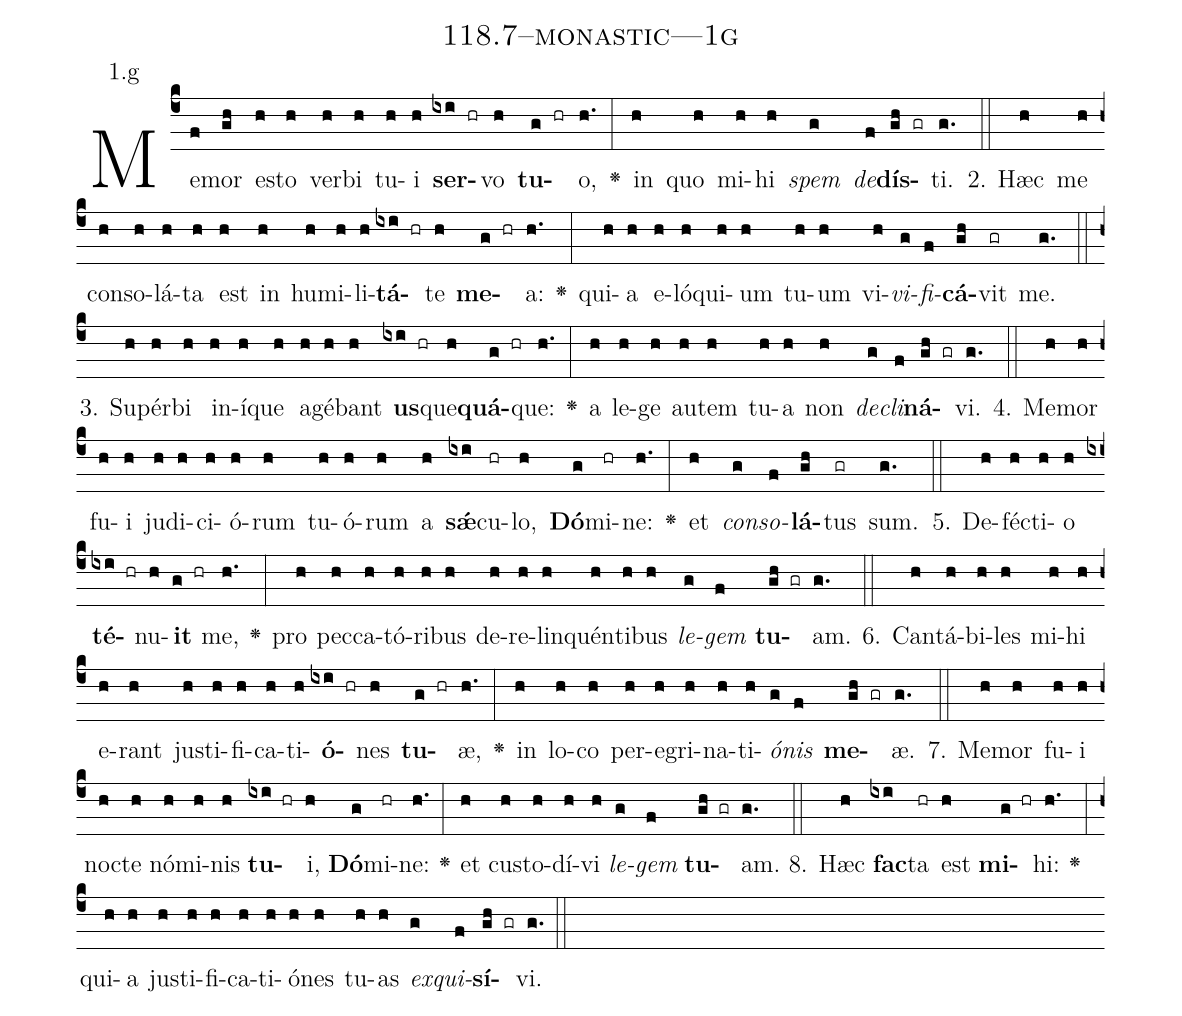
name: 118.7--monastic---1g;
annotation: 1.g;
%%
(c4)Me(f)mor(gh) es(h)to(h) ver(h)bi(h) tu(h)i(h) <b>ser</b>(ixi hr)vo(h) <b>tu</b>(g hr)o,(h.) <v>\greheightstar</v>(:) in(h) quo(h) mi(h)hi(h) <i>spem</i>(g) <i>de</i>(f)<b>dís</b>(gh gr)ti.(g.) (::)
2. Hæc(h) me(h) con(h)so(h)lá(h)ta(h) est(h) in(h) hu(h)mi(h)li(h)<b>tá</b>(ixi hr)te(h) <b>me</b>(g hr)a:(h.) <v>\greheightstar</v>(:) qui(h)a(h) e(h)ló(h)qui(h)um(h) tu(h)um(h) vi(h)<i>vi</i>(g)<i>fi</i>(f)<b>cá</b>(gh)vit(gr) me.(g.) (::)
3. Su(h)pér(h)bi(h) in(h)í(h)que(h) a(h)gé(h)bant(h) <b>us</b>(ixi hr)que(h)<b>quá</b>(g hr)que:(h.) <v>\greheightstar</v>(:) a(h) le(h)ge(h) au(h)tem(h) tu(h)a(h) non(h) <i>de</i>(g)<i>cli</i>(f)<b>ná</b>(gh gr)vi.(g.) (::)
4. Me(h)mor(h) fu(h)i(h) ju(h)di(h)ci(h)ó(h)rum(h) tu(h)ó(h)rum(h) a(h) <b>sǽ</b>(ixi)cu(hr)lo,(h) <b>Dó</b>(g)mi(hr)ne:(h.) <v>\greheightstar</v>(:) et(h) <i>con</i>(g)<i>so</i>(f)<b>lá</b>(gh)tus(gr) sum.(g.) (::)
5. De(h)féc(h)ti(h)o(h) <b>té</b>(ixi hr)nu(h)<b>it</b>(g hr) me,(h.) <v>\greheightstar</v>(:) pro(h) pec(h)ca(h)tó(h)ri(h)bus(h) de(h)re(h)lin(h)quén(h)ti(h)bus(h) <i>le</i>(g)<i>gem</i>(f) <b>tu</b>(gh gr)am.(g.) (::)
6. Can(h)tá(h)bi(h)les(h) mi(h)hi(h) e(h)rant(h) jus(h)ti(h)fi(h)ca(h)ti(h)<b>ó</b>(ixi hr)nes(h) <b>tu</b>(g hr)æ,(h.) <v>\greheightstar</v>(:) in(h) lo(h)co(h) per(h)e(h)gri(h)na(h)ti(h)<i>ó</i>(g)<i>nis</i>(f) <b>me</b>(gh gr)æ.(g.) (::)
7. Me(h)mor(h) fu(h)i(h) noc(h)te(h) nó(h)mi(h)nis(h) <b>tu</b>(ixi hr)i,(h) <b>Dó</b>(g)mi(hr)ne:(h.) <v>\greheightstar</v>(:) et(h) cus(h)to(h)dí(h)vi(h) <i>le</i>(g)<i>gem</i>(f) <b>tu</b>(gh gr)am.(g.) (::)
8. Hæc(h) <b>fac</b>(ixi)ta(hr) est(h) <b>mi</b>(g hr)hi:(h.) <v>\greheightstar</v>(:) qui(h)a(h) jus(h)ti(h)fi(h)ca(h)ti(h)ó(h)nes(h) tu(h)as(h) <i>ex</i>(g)<i>qui</i>(f)<b>sí</b>(gh gr)vi.(g.) (::)
